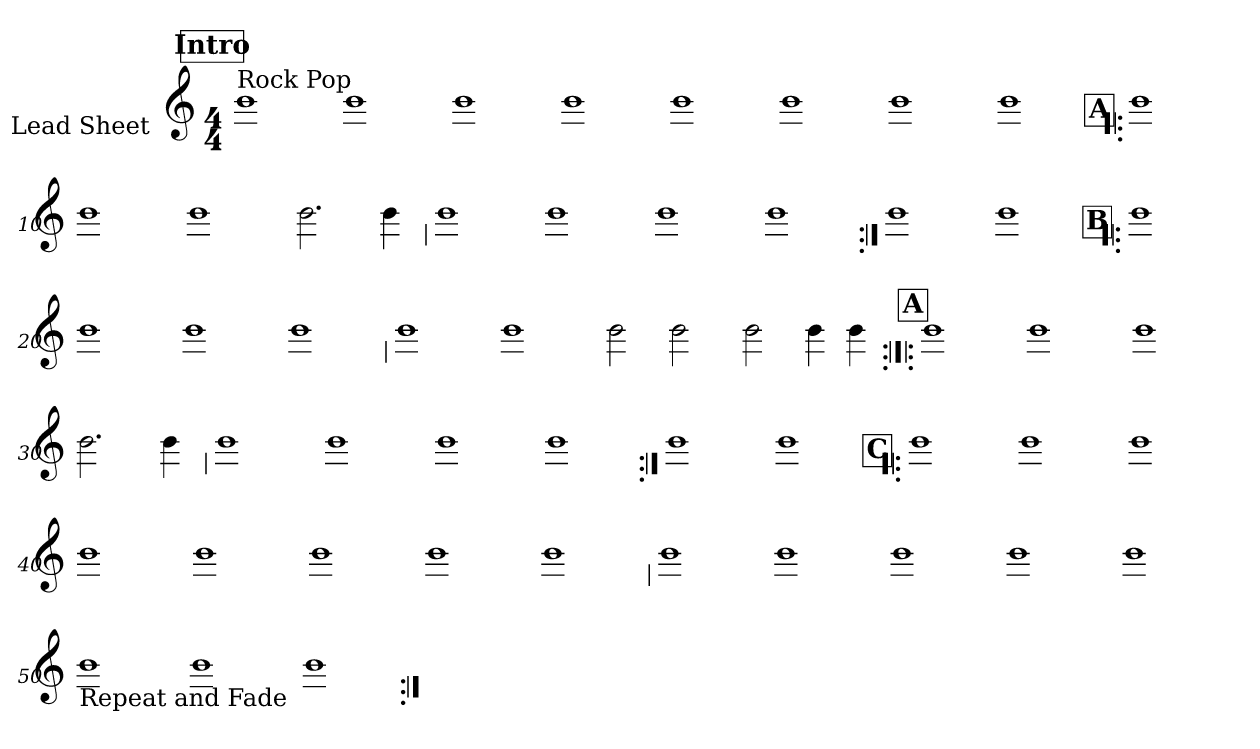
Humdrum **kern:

**kern
*part1
*staff1
*I"Lead Sheet
*stria0
*clefG2
*k[]
*a:
*M4/4
*MM115
!!LO:REH:place=s1:a:t=Intro
=1||
!LO:TX:a:t=Rock Pop
1b
=2-
1b
=3-
1b
=4-
1b
=5-
1b
=6-
1b
=7-
1b
=8-
1b
!!LO:LB:g=z
!!LO:REH:place=s1:a:t=A
=9!|:
1b
=10-
1b
=11-
1b
=12-
2.b
4b
!!LO:LB:g=z
=13
1b
=14-
1b
=15-
1b
=16-
1b
=17:|!
1b
=18-
1b
!!LO:LB:g=z
!!LO:REH:place=s1:a:t=B
=19!|:
1b
=20-
1b
=21-
1b
=22-
1b
!!LO:LB:g=z
=23
1b
=24-
1b
=25-
2b
2b
=26-
2b
4b
4b
!!LO:LB:g=z
!!LO:REH:place=s1:a:t=A
=27:|!|:
1b
=28-
1b
=29-
1b
=30-
2.b
4b
!!LO:LB:g=z
=31
1b
=32-
1b
=33-
1b
=34-
1b
=35:|!
1b
=36-
1b
!!LO:LB:g=z
!!LO:REH:place=s1:a:t=C
=37!|:
1b
=38-
1b
=39-
1b
=40-
1b
=41-
1b
=42-
1b
=43-
1b
=44-
1b
!!LO:LB:g=z
=45
1b
=46-
1b
=47-
1b
=48-
1b
=49-
1b
=50-
!LO:TX:b:t=Repeat and Fade
1b
=51-
1b
=52-
1b
=:|!
*-
